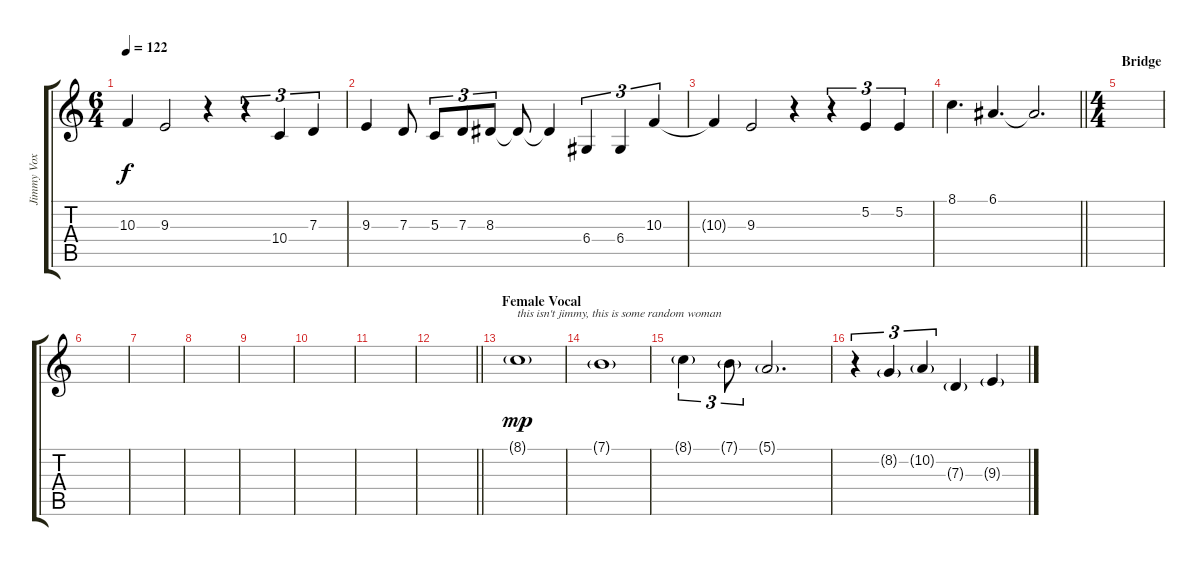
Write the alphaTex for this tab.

\track ("Jimmy Vox" "Jimmy Vox") {instrument bassoon}
\staff {score tabs}
\tuning (E4 B3 G3 D3 A2 E2) {hide}
\ts (6 4)
\tempo 122
\clef g2
\ks c
10.3{t}.4{dy f} 9.3.2 r.4 r.4{tu (3 2)} 10.4.4{tu (3 2)} 7.3.4{tu (3 2)} |
9.3.4 7.3.8 5.3.8{tu (3 2)} 7.3.8{tu (3 2)} 8.3.8{tu (3 2)} 8.3{t}.8 8.3{t}.4 6.4.4{tu (3 2)} 6.4.4{tu (3 2)} 10.3.4{tu (3 2)} |
10.3{t}.4 9.3.2 r.4 r.4{tu (3 2)} 5.2.4{tu (3 2)} 5.2.4{tu (3 2)} |
\barLineRight lightlight
8.1.4{d} 6.1.4{d} 6.1{t}.2{d} |
\ts (4 4)
\section ("" "Bridge")
|
|
|
|
|
|
|
\barLineRight lightlight
|
\section ("" "Female Vocal")
8.1{g}.1{txt "this isn't jimmy, this is some random woman" dy mp} |
7.1{g}.1 |
8.1{g}.4{tu (3 2)} 7.1{g}.8{tu (3 2)} 5.1{g}.2{d} |
r.4{tu (3 2)} 8.2{g}.4{tu (3 2)} 10.2{g}.4{tu (3 2)} 7.3{g}.4 9.3{g}.4
